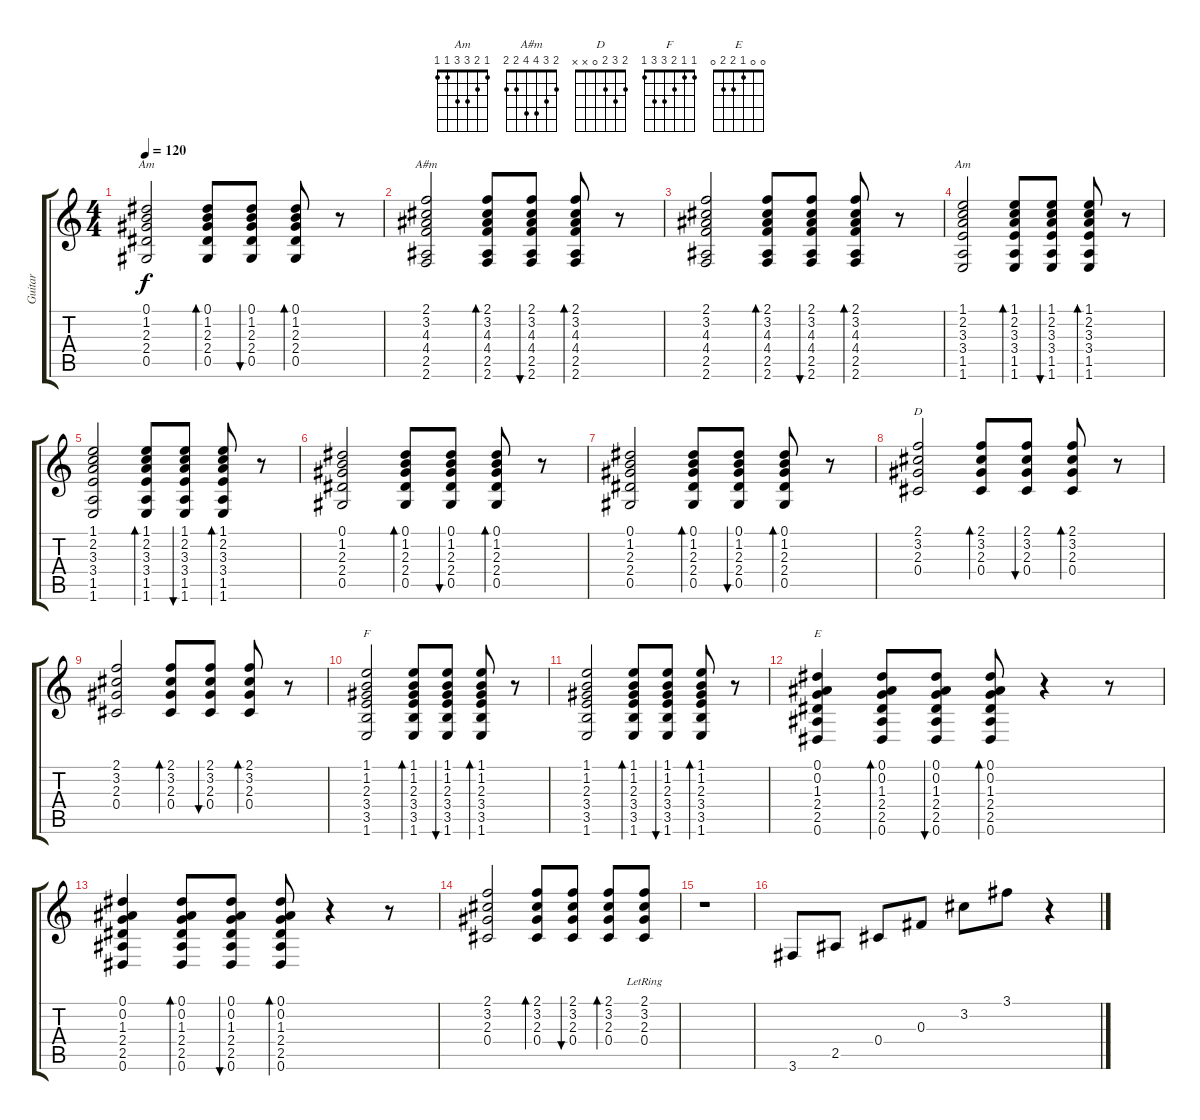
\track ("Guitar" "Guitar") {instrument electricguitarjazz}
\staff {score tabs}
\tuning (Eb4 Bb3 Gb3 Db3 Ab2 Eb2) {hide}
\chord ("Am" 0 1 2 2 0 x)
\chord ("A#m" 2 3 4 4 2 2)
\chord ("Am" 1 2 3 3 1 1)
\chord ("D" 2 3 2 0 x x)
\chord ("F" 1 1 2 3 3 1)
\chord ("E" 0 0 1 2 2 0)
\ts (4 4)
\tempo 120
\clef g2
\ks c
(0.1 1.2 2.3 2.4 0.5).2{ch "Am" dy f} (0.1 1.2 2.3 2.4 0.5).8{bd 60} (0.1 1.2 2.3 2.4 0.5).8{bu 60} (0.1 1.2 2.3 2.4 0.5).8{bd 60} r.8 |
(2.1 3.2 4.3 4.4 2.5 2.6).2{ch "A#m"} (2.1 3.2 4.3 4.4 2.5 2.6).8{bd 60} (2.1 3.2 4.3 4.4 2.5 2.6).8{bu 60} (2.1 3.2 4.3 4.4 2.5 2.6).8{bd 60} r.8 |
(2.1 3.2 4.3 4.4 2.5 2.6).2 (2.1 3.2 4.3 4.4 2.5 2.6).8{bd 60} (2.1 3.2 4.3 4.4 2.5 2.6).8{bu 60} (2.1 3.2 4.3 4.4 2.5 2.6).8{bd 60} r.8 |
(1.1 2.2 3.3 3.4 1.5 1.6).2{ch "Am"} (1.1 2.2 3.3 3.4 1.5 1.6).8{bd 60} (1.1 2.2 3.3 3.4 1.5 1.6).8{bu 60} (1.1 2.2 3.3 3.4 1.5 1.6).8{bd 60} r.8 |
(1.1 2.2 3.3 3.4 1.5 1.6).2 (1.1 2.2 3.3 3.4 1.5 1.6).8{bd 60} (1.1 2.2 3.3 3.4 1.5 1.6).8{bu 60} (1.1 2.2 3.3 3.4 1.5 1.6).8{bd 60} r.8 |
(0.1 1.2 2.3 2.4 0.5).2 (0.1 1.2 2.3 2.4 0.5).8{bd 60} (0.1 1.2 2.3 2.4 0.5).8{bu 60} (0.1 1.2 2.3 2.4 0.5).8{bd 60} r.8 |
(0.1 1.2 2.3 2.4 0.5).2 (0.1 1.2 2.3 2.4 0.5).8{bd 60} (0.1 1.2 2.3 2.4 0.5).8{bu 60} (0.1 1.2 2.3 2.4 0.5).8{bd 60} r.8 |
(2.1 3.2 2.3 0.4).2{ch "D"} (2.1 3.2 2.3 0.4).8{bd 60} (2.1 3.2 2.3 0.4).8{bu 60} (2.1 3.2 2.3 0.4).8{bd 60} r.8 |
(2.1 3.2 2.3 0.4).2 (2.1 3.2 2.3 0.4).8{bd 60} (2.1 3.2 2.3 0.4).8{bu 60} (2.1 3.2 2.3 0.4).8{bd 60} r.8 |
(1.1 1.2 2.3 3.4 3.5 1.6).2{ch "F"} (1.1 1.2 2.3 3.4 3.5 1.6).8{bd 60} (1.1 1.2 2.3 3.4 3.5 1.6).8{bu 60} (1.1 1.2 2.3 3.4 3.5 1.6).8{bd 60} r.8 |
(1.1 1.2 2.3 3.4 3.5 1.6).2 (1.1 1.2 2.3 3.4 3.5 1.6).8{bd 60} (1.1 1.2 2.3 3.4 3.5 1.6).8{bu 60} (1.1 1.2 2.3 3.4 3.5 1.6).8{bd 60} r.8 |
(0.1 0.2 1.3 2.4 2.5 0.6).4{ch "E"} (0.1 0.2 1.3 2.4 2.5 0.6).8{bd 60} (0.1 0.2 1.3 2.4 2.5 0.6).8{bu 60} (0.1 0.2 1.3 2.4 2.5 0.6).8{bd 60} r.4 r.8 |
(0.1 0.2 1.3 2.4 2.5 0.6).4 (0.1 0.2 1.3 2.4 2.5 0.6).8{bd 60} (0.1 0.2 1.3 2.4 2.5 0.6).8{bu 60} (0.1 0.2 1.3 2.4 2.5 0.6).8{bd 60} r.4 r.8 |
(2.1 3.2 2.3 0.4).2 (2.1 3.2 2.3 0.4).8{bd 60} (2.1 3.2 2.3 0.4).8{bu 60} (2.1 3.2 2.3 0.4).8{bd 60} (2.1{lr} 3.2 2.3 0.4).8 |
r.1 |
3.6.8 2.5.8 0.4.8 0.3.8 3.2.8 3.1.8 r.4
